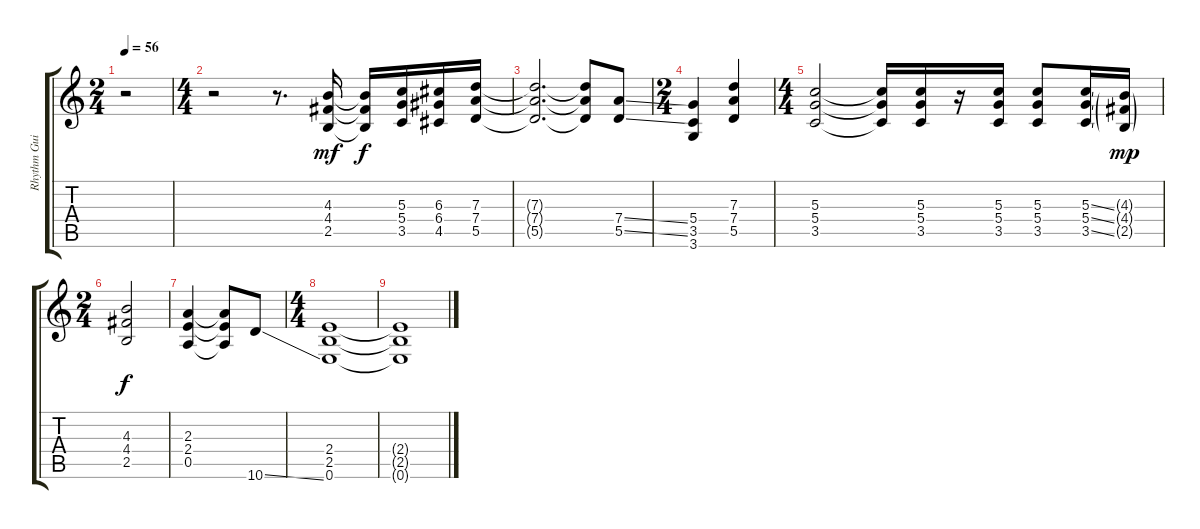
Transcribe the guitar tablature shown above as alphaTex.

\track ("Rhythm Guitar I (Gilmour)" "Rhythm Gui") {instrument distortionguitar}
\staff {score tabs}
\tuning (E4 B3 G3 D3 A2 E2) {hide}
\ts (2 4)
\tempo 56
\clef g2
\ks c
r.2{dy f} |
\ts (4 4)
r.2 r.8{d} (4.3 4.4 2.5).16{dy mf} (4.3{t} 4.4{t} 2.5{t}).16{dy f} (5.3 5.4 3.5).16 (6.3 6.4 4.5).16 (7.3 7.4 5.5).16 |
(7.3{t} 7.4{t} 5.5{t}).2{d} (7.3{t} 7.4{t} 5.5{t}).8 (7.4{ss} 5.5{ss}).8 |
\ts (2 4)
(5.4 3.5 3.6).4 (7.3 7.4 5.5).4 |
\ts (4 4)
(5.3 5.4 3.5).2 (5.3{t} 5.4{t} 3.5{t}).16 (5.3 5.4 3.5).16 r.16 (5.3 5.4 3.5).16 (5.3 5.4 3.5).8 (5.3{ss} 5.4{ss} 3.5{ss}).16 (4.3{g} 4.4{g} 2.5{g}).16{dy mp} |
\ts (2 4)
(4.3 4.4 2.5).2{dy f} |
(2.3 2.4 0.5).4 (2.3{t} 2.4{t} 0.5{t}).8 10.6{ss}.8 |
\ts (4 4)
(2.4 2.5 0.6).1{volume 0} |
(2.4{t} 2.5{t} 0.6{t}).1
